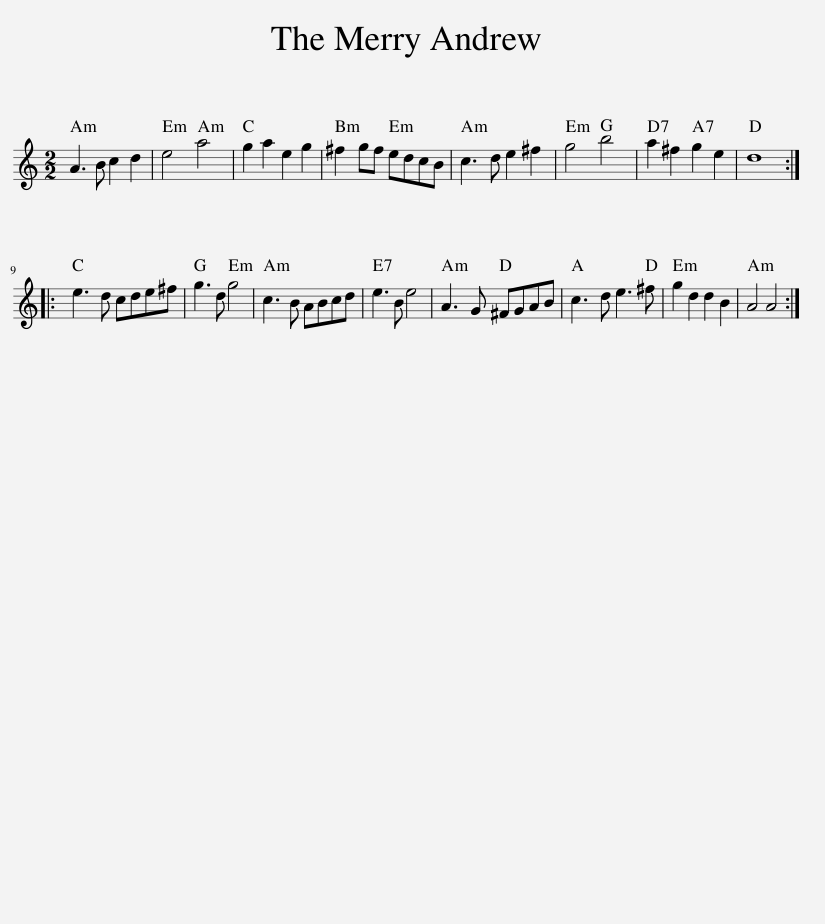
X:1
L:1/8
M:2/2
I:linebreak $
K:C
V:1 treble
V:1
 A3 B c2 d2 | e4 a4 | g2 a2 e2 g2 | ^f2 gf edcB | c3 d e2 ^f2 | %5
 g4 b4 | a2 ^f2 g2 e2 | d8 ::$ e3 d cde^f | g3 d g4 | %10
 c3 B ABcd | e3 B e4 | A3 G ^FGAB | c3 d e3 ^f | g2 d2 d2 B2 | %15
 A4 A4 :| %16
